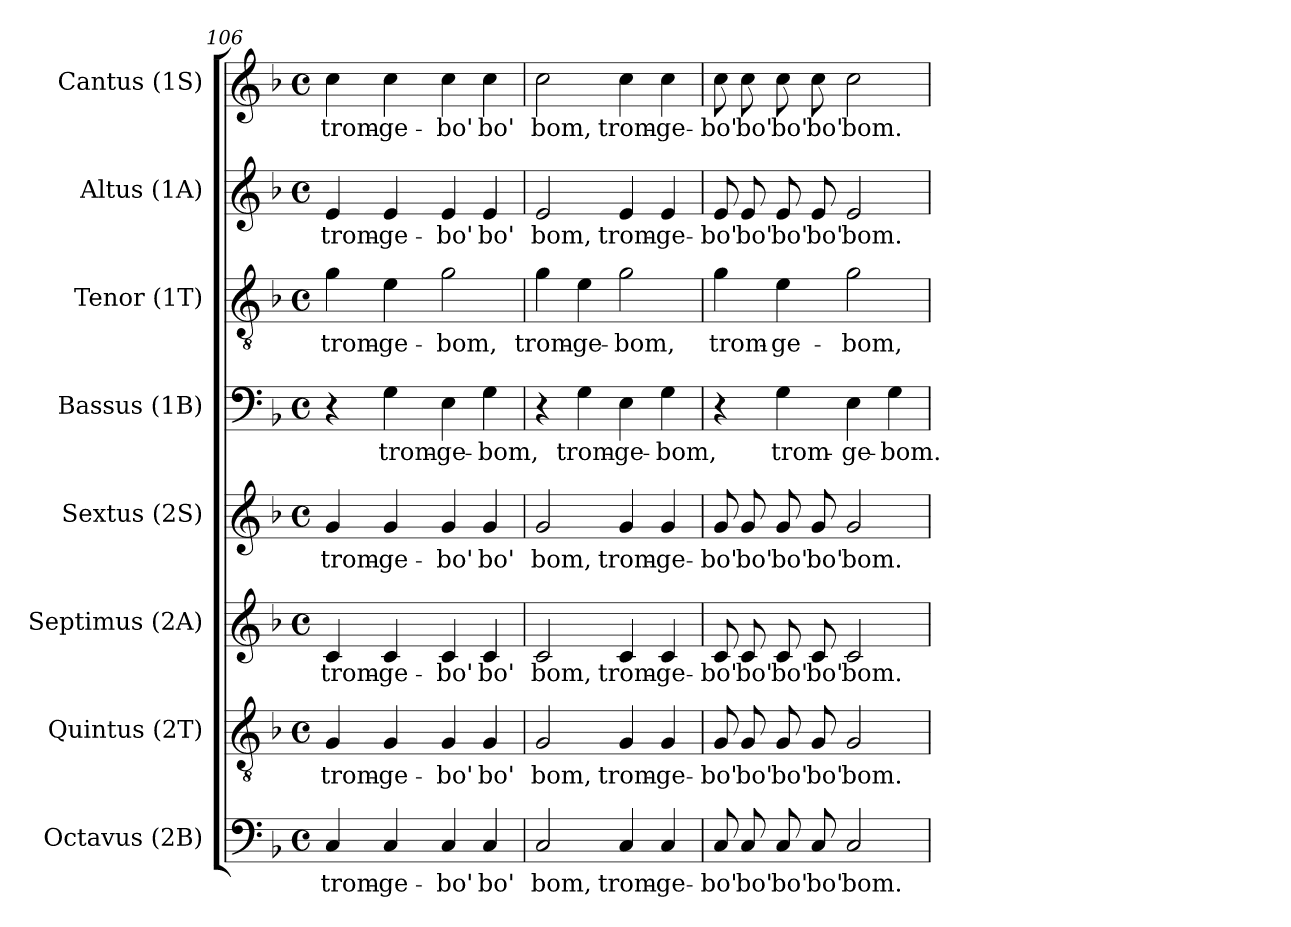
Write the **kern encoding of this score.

**kern	**text	**kern	**text	**kern	**text	**kern	**text	**kern	**text	**kern	**text	**kern	**text	**kern	**text
*part8	*part8	*part7	*part7	*part6	*part6	*part5	*part5	*part4	*part4	*part3	*part3	*part2	*part2	*part1	*part1
*staff8	*staff8	*staff7	*staff7	*staff6	*staff6	*staff5	*staff5	*staff4	*staff4	*staff3	*staff3	*staff2	*staff2	*staff1	*staff1
*I"Octavus (2B)	*	*I"Quintus (2T)	*	*I"Septimus (2A)	*	*I"Sextus (2S)	*	*I"Bassus (1B)	*	*I"Tenor (1T)	*	*I"Altus (1A)	*	*I"Cantus (1S)	*
*I'Octavus	*	*I'Quintus	*	*I'Septimus	*	*I'Sextus	*	*I'Bassus	*	*I'Tenor	*	*I'Altus	*	*I'Cantus	*
*clefF4	*	*clefGv2	*	*clefG2	*	*clefG2	*	*clefF4	*	*clefGv2	*	*clefG2	*	*clefG2	*
*k[b-]	*	*k[b-]	*	*k[b-]	*	*k[b-]	*	*k[b-]	*	*k[b-]	*	*k[b-]	*	*k[b-]	*
*F:	*	*F:	*	*F:	*	*F:	*	*F:	*	*F:	*	*F:	*	*F:	*
*M4/4	*	*M4/4	*	*M4/4	*	*M4/4	*	*M4/4	*	*M4/4	*	*M4/4	*	*M4/4	*
*met(c)	*	*met(c)	*	*met(c)	*	*met(c)	*	*met(c)	*	*met(c)	*	*met(c)	*	*met(c)	*
=106	=106	=106	=106	=106	=106	=106	=106	=106	=106	=106	=106	=106	=106	=106	=106
!	!LO:LY:b:color=#000000	!	!	!	!	!	!	!	!	!	!	!	!	!	!
!	!	!	!LO:LY:b:color=#000000	!	!	!	!	!	!	!	!	!	!	!	!
!	!	!	!	!	!LO:LY:b:color=#000000	!	!	!	!	!	!	!	!	!	!
!	!	!	!	!	!	!	!LO:LY:b:color=#000000	!	!	!	!	!	!	!	!
!	!	!	!	!	!	!	!	!	!	!	!LO:LY:b:color=#000000	!	!	!	!
!	!	!	!	!	!	!	!	!	!	!	!	!	!LO:LY:b:color=#000000	!	!
!	!	!	!	!	!	!	!	!	!	!	!	!	!	!	!LO:LY:b:color=#000000
4Ci/	trom-	4Gi/	trom-	4ci/	trom-	4gi/	trom-	4r	.	4gi\	trom-	4ei/	trom-	4cci\	trom-
!	!LO:LY:b:color=#000000	!	!	!	!	!	!	!	!	!	!	!	!	!	!
!	!	!	!LO:LY:b:color=#000000	!	!	!	!	!	!	!	!	!	!	!	!
!	!	!	!	!	!LO:LY:b:color=#000000	!	!	!	!	!	!	!	!	!	!
!	!	!	!	!	!	!	!LO:LY:b:color=#000000	!	!	!	!	!	!	!	!
!	!	!	!	!	!	!	!	!	!LO:LY:b:color=#000000	!	!	!	!	!	!
!	!	!	!	!	!	!	!	!	!	!	!LO:LY:b:color=#000000	!	!	!	!
!	!	!	!	!	!	!	!	!	!	!	!	!	!LO:LY:b:color=#000000	!	!
!	!	!	!	!	!	!	!	!	!	!	!	!	!	!	!LO:LY:b:color=#000000
4Ci/	-ge-	4Gi/	-ge-	4ci/	-ge-	4gi/	-ge-	4Gi\	trom-	4ei\	-ge-	4ei/	-ge-	4cci\	-ge-
!	!LO:LY:b:color=#000000	!	!	!	!	!	!	!	!	!	!	!	!	!	!
!	!	!	!LO:LY:b:color=#000000	!	!	!	!	!	!	!	!	!	!	!	!
!	!	!	!	!	!LO:LY:b:color=#000000	!	!	!	!	!	!	!	!	!	!
!	!	!	!	!	!	!	!LO:LY:b:color=#000000	!	!	!	!	!	!	!	!
!	!	!	!	!	!	!	!	!	!LO:LY:b:color=#000000	!	!	!	!	!	!
!	!	!	!	!	!	!	!	!	!	!	!LO:LY:b:color=#000000	!	!	!	!
!	!	!	!	!	!	!	!	!	!	!	!	!	!LO:LY:b:color=#000000	!	!
!	!	!	!	!	!	!	!	!	!	!	!	!	!	!	!LO:LY:b:color=#000000
4Ci/	-bo'	4Gi/	-bo'	4ci/	-bo'	4gi/	-bo'	4Ei\	-ge-	2gi\	-bom,	4ei/	-bo'	4cci\	-bo'
!	!LO:LY:b:color=#000000	!	!	!	!	!	!	!	!	!	!	!	!	!	!
!	!	!	!LO:LY:b:color=#000000	!	!	!	!	!	!	!	!	!	!	!	!
!	!	!	!	!	!LO:LY:b:color=#000000	!	!	!	!	!	!	!	!	!	!
!	!	!	!	!	!	!	!LO:LY:b:color=#000000	!	!	!	!	!	!	!	!
!	!	!	!	!	!	!	!	!	!LO:LY:b:color=#000000	!	!	!	!	!	!
!	!	!	!	!	!	!	!	!	!	!	!	!	!LO:LY:b:color=#000000	!	!
!	!	!	!	!	!	!	!	!	!	!	!	!	!	!	!LO:LY:b:color=#000000
4Ci/	bo'	4Gi/	bo'	4ci/	bo'	4gi/	bo'	4Gi\	-bom,	.	.	4ei/	bo'	4cci\	bo'
=107	=107	=107	=107	=107	=107	=107	=107	=107	=107	=107	=107	=107	=107	=107	=107
!	!LO:LY:b:color=#000000	!	!	!	!	!	!	!	!	!	!	!	!	!	!
!	!	!	!LO:LY:b:color=#000000	!	!	!	!	!	!	!	!	!	!	!	!
!	!	!	!	!	!LO:LY:b:color=#000000	!	!	!	!	!	!	!	!	!	!
!	!	!	!	!	!	!	!LO:LY:b:color=#000000	!	!	!	!	!	!	!	!
!	!	!	!	!	!	!	!	!	!	!	!LO:LY:b:color=#000000	!	!	!	!
!	!	!	!	!	!	!	!	!	!	!	!	!	!LO:LY:b:color=#000000	!	!
!	!	!	!	!	!	!	!	!	!	!	!	!	!	!	!LO:LY:b:color=#000000
2Ci/	bom,	2Gi/	bom,	2ci/	bom,	2gi/	bom,	4r	.	4gi\	trom-	2ei/	bom,	2cci\	bom,
!	!	!	!	!	!	!	!	!	!LO:LY:b:color=#000000	!	!	!	!	!	!
!	!	!	!	!	!	!	!	!	!	!	!LO:LY:b:color=#000000	!	!	!	!
.	.	.	.	.	.	.	.	4Gi\	trom-	4ei\	-ge-	.	.	.	.
!	!LO:LY:b:color=#000000	!	!	!	!	!	!	!	!	!	!	!	!	!	!
!	!	!	!LO:LY:b:color=#000000	!	!	!	!	!	!	!	!	!	!	!	!
!	!	!	!	!	!LO:LY:b:color=#000000	!	!	!	!	!	!	!	!	!	!
!	!	!	!	!	!	!	!LO:LY:b:color=#000000	!	!	!	!	!	!	!	!
!	!	!	!	!	!	!	!	!	!LO:LY:b:color=#000000	!	!	!	!	!	!
!	!	!	!	!	!	!	!	!	!	!	!LO:LY:b:color=#000000	!	!	!	!
!	!	!	!	!	!	!	!	!	!	!	!	!	!LO:LY:b:color=#000000	!	!
!	!	!	!	!	!	!	!	!	!	!	!	!	!	!	!LO:LY:b:color=#000000
4Ci/	trom-	4Gi/	trom-	4ci/	trom-	4gi/	trom-	4Ei\	-ge-	2gi\	-bom,	4ei/	trom-	4cci\	trom-
!	!LO:LY:b:color=#000000	!	!	!	!	!	!	!	!	!	!	!	!	!	!
!	!	!	!LO:LY:b:color=#000000	!	!	!	!	!	!	!	!	!	!	!	!
!	!	!	!	!	!LO:LY:b:color=#000000	!	!	!	!	!	!	!	!	!	!
!	!	!	!	!	!	!	!LO:LY:b:color=#000000	!	!	!	!	!	!	!	!
!	!	!	!	!	!	!	!	!	!LO:LY:b:color=#000000	!	!	!	!	!	!
!	!	!	!	!	!	!	!	!	!	!	!	!	!LO:LY:b:color=#000000	!	!
!	!	!	!	!	!	!	!	!	!	!	!	!	!	!	!LO:LY:b:color=#000000
4Ci/	-ge-	4Gi/	-ge-	4ci/	-ge-	4gi/	-ge-	4Gi\	-bom,	.	.	4ei/	-ge-	4cci\	-ge-
=108	=108	=108	=108	=108	=108	=108	=108	=108	=108	=108	=108	=108	=108	=108	=108
!	!LO:LY:b:color=#000000	!	!	!	!	!	!	!	!	!	!	!	!	!	!
!	!	!	!LO:LY:b:color=#000000	!	!	!	!	!	!	!	!	!	!	!	!
!	!	!	!	!	!LO:LY:b:color=#000000	!	!	!	!	!	!	!	!	!	!
!	!	!	!	!	!	!	!LO:LY:b:color=#000000	!	!	!	!	!	!	!	!
!	!	!	!	!	!	!	!	!	!	!	!LO:LY:b:color=#000000	!	!	!	!
!	!	!	!	!	!	!	!	!	!	!	!	!	!LO:LY:b:color=#000000	!	!
!	!	!	!	!	!	!	!	!	!	!	!	!	!	!	!LO:LY:b:color=#000000
8Ci/	-bo'	8Gi/	-bo'	8ci/	-bo'	8gi/	-bo'	4r	.	4gi\	trom-	8ei/	-bo'	8cci\	-bo'
!	!LO:LY:b:color=#000000	!	!	!	!	!	!	!	!	!	!	!	!	!	!
!	!	!	!LO:LY:b:color=#000000	!	!	!	!	!	!	!	!	!	!	!	!
!	!	!	!	!	!LO:LY:b:color=#000000	!	!	!	!	!	!	!	!	!	!
!	!	!	!	!	!	!	!LO:LY:b:color=#000000	!	!	!	!	!	!	!	!
!	!	!	!	!	!	!	!	!	!	!	!	!	!LO:LY:b:color=#000000	!	!
!	!	!	!	!	!	!	!	!	!	!	!	!	!	!	!LO:LY:b:color=#000000
8Ci/	bo'	8Gi/	bo'	8ci/	bo'	8gi/	bo'	.	.	.	.	8ei/	bo'	8cci\	bo'
!	!LO:LY:b:color=#000000	!	!	!	!	!	!	!	!	!	!	!	!	!	!
!	!	!	!LO:LY:b:color=#000000	!	!	!	!	!	!	!	!	!	!	!	!
!	!	!	!	!	!LO:LY:b:color=#000000	!	!	!	!	!	!	!	!	!	!
!	!	!	!	!	!	!	!LO:LY:b:color=#000000	!	!	!	!	!	!	!	!
!	!	!	!	!	!	!	!	!	!LO:LY:b:color=#000000	!	!	!	!	!	!
!	!	!	!	!	!	!	!	!	!	!	!LO:LY:b:color=#000000	!	!	!	!
!	!	!	!	!	!	!	!	!	!	!	!	!	!LO:LY:b:color=#000000	!	!
!	!	!	!	!	!	!	!	!	!	!	!	!	!	!	!LO:LY:b:color=#000000
8Ci/	bo'	8Gi/	bo'	8ci/	bo'	8gi/	bo'	4Gi\	trom-	4ei\	-ge-	8ei/	bo'	8cci\	bo'
!	!LO:LY:b:color=#000000	!	!	!	!	!	!	!	!	!	!	!	!	!	!
!	!	!	!LO:LY:b:color=#000000	!	!	!	!	!	!	!	!	!	!	!	!
!	!	!	!	!	!LO:LY:b:color=#000000	!	!	!	!	!	!	!	!	!	!
!	!	!	!	!	!	!	!LO:LY:b:color=#000000	!	!	!	!	!	!	!	!
!	!	!	!	!	!	!	!	!	!	!	!	!	!LO:LY:b:color=#000000	!	!
!	!	!	!	!	!	!	!	!	!	!	!	!	!	!	!LO:LY:b:color=#000000
8Ci/	bo'	8Gi/	bo'	8ci/	bo'	8gi/	bo'	.	.	.	.	8ei/	bo'	8cci\	bo'
!	!LO:LY:b:color=#000000	!	!	!	!	!	!	!	!	!	!	!	!	!	!
!	!	!	!LO:LY:b:color=#000000	!	!	!	!	!	!	!	!	!	!	!	!
!	!	!	!	!	!LO:LY:b:color=#000000	!	!	!	!	!	!	!	!	!	!
!	!	!	!	!	!	!	!LO:LY:b:color=#000000	!	!	!	!	!	!	!	!
!	!	!	!	!	!	!	!	!	!LO:LY:b:color=#000000	!	!	!	!	!	!
!	!	!	!	!	!	!	!	!	!	!	!LO:LY:b:color=#000000	!	!	!	!
!	!	!	!	!	!	!	!	!	!	!	!	!	!LO:LY:b:color=#000000	!	!
!	!	!	!	!	!	!	!	!	!	!	!	!	!	!	!LO:LY:b:color=#000000
2Ci/	bom.	2Gi/	bom.	2ci/	bom.	2gi/	bom.	4Ei\	-ge-	2gi\	-bom,	2ei/	bom.	2cci\	bom.
!	!	!	!	!	!	!	!	!	!LO:LY:b:color=#000000	!	!	!	!	!	!
.	.	.	.	.	.	.	.	4Gi\	-bom.	.	.	.	.	.	.
=	=	=	=	=	=	=	=	=	=	=	=	=	=	=	=
*-	*-	*-	*-	*-	*-	*-	*-	*-	*-	*-	*-	*-	*-	*-	*-
